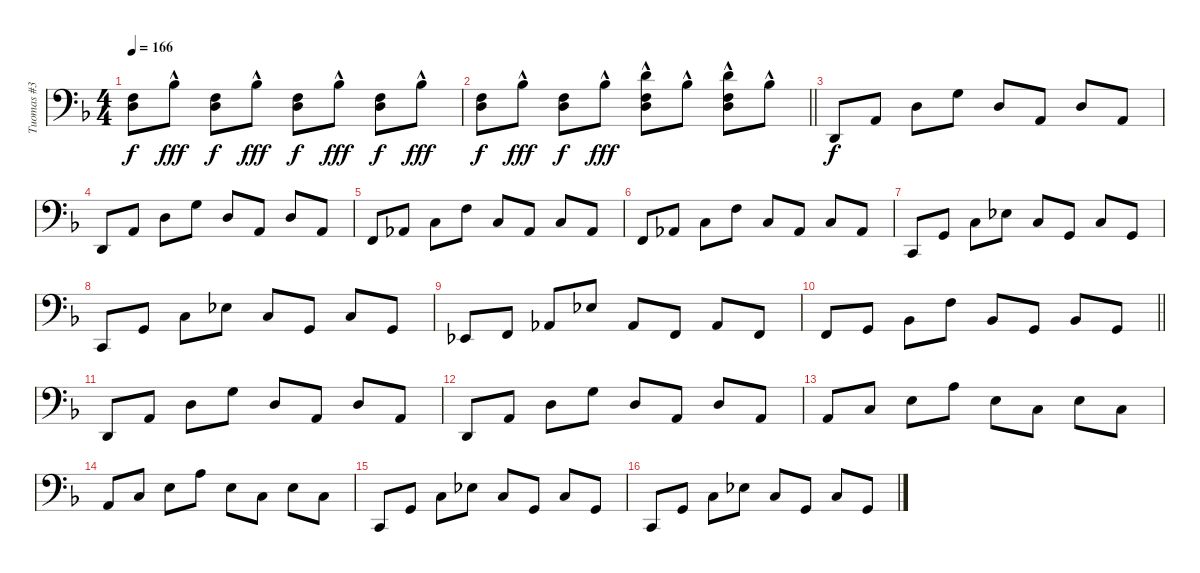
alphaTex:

\track ("Tuomas #3" "Tuomas #3") {instrument stringensemble1}
\staff {score}
\tuning (G2 D2 A1 E1 B0) {hide}
\ts (4 4)
\tempo 166
\clef f4
\ks f
(15.2 17.3).8{dy f} 15.1{hac}.8{dy fff} (15.2 17.3).8{dy f} 15.1{hac}.8{dy fff} (15.2 17.3).8{dy f} 15.1{hac}.8{dy fff} (15.2 17.3).8{dy f} 15.1{hac}.8{dy fff} |
\barLineRight lightlight
(15.2 17.3).8{dy f} 15.1{hac}.8{dy fff} (15.2 17.3).8{dy f} 15.1{hac}.8{dy fff} (19.1{hac} 15.2 17.3).8 15.1{hac}.8 (19.1{hac} 15.2 17.3).8 15.1{hac}.8 |
\section ("" "")
10.4.8{dy f} 12.3.8 12.2.8 12.1.8 12.2.8 12.3.8 12.2.8 12.3.8 |
10.4.8 12.3.8 12.2.8 12.1.8 12.2.8 12.3.8 12.2.8 12.3.8 |
13.4.8 16.4.8 15.3.8 15.2.8 15.3.8 16.4.8 15.3.8 16.4.8 |
13.4.8 16.4.8 15.3.8 15.2.8 15.3.8 16.4.8 15.3.8 16.4.8 |
13.5.8 15.4.8 15.3.8 13.2.8 15.3.8 15.4.8 15.3.8 15.4.8 |
13.5.8 15.4.8 15.3.8 13.2.8 15.3.8 15.4.8 15.3.8 15.4.8 |
16.5.8 13.4.8 11.3.8 13.2.8 11.3.8 13.4.8 11.3.8 13.4.8 |
\barLineRight lightlight
18.5.8 15.4.8 13.3.8 15.2.8 13.3.8 15.4.8 13.3.8 15.4.8 |
\section ("" "")
10.4.8 12.3.8 12.2.8 12.1.8 12.2.8 12.3.8 12.2.8 12.3.8 |
10.4.8 12.3.8 12.2.8 12.1.8 12.2.8 12.3.8 12.2.8 12.3.8 |
12.3.8 15.3.8 14.2.8 14.1.8 14.2.8 15.3.8 14.2.8 15.3.8 |
12.3.8 15.3.8 14.2.8 14.1.8 14.2.8 15.3.8 14.2.8 15.3.8 |
13.5.8 15.4.8 15.3.8 13.2.8 15.3.8 15.4.8 15.3.8 15.4.8 |
13.5.8 15.4.8 15.3.8 13.2.8 15.3.8 15.4.8 15.3.8 15.4.8
